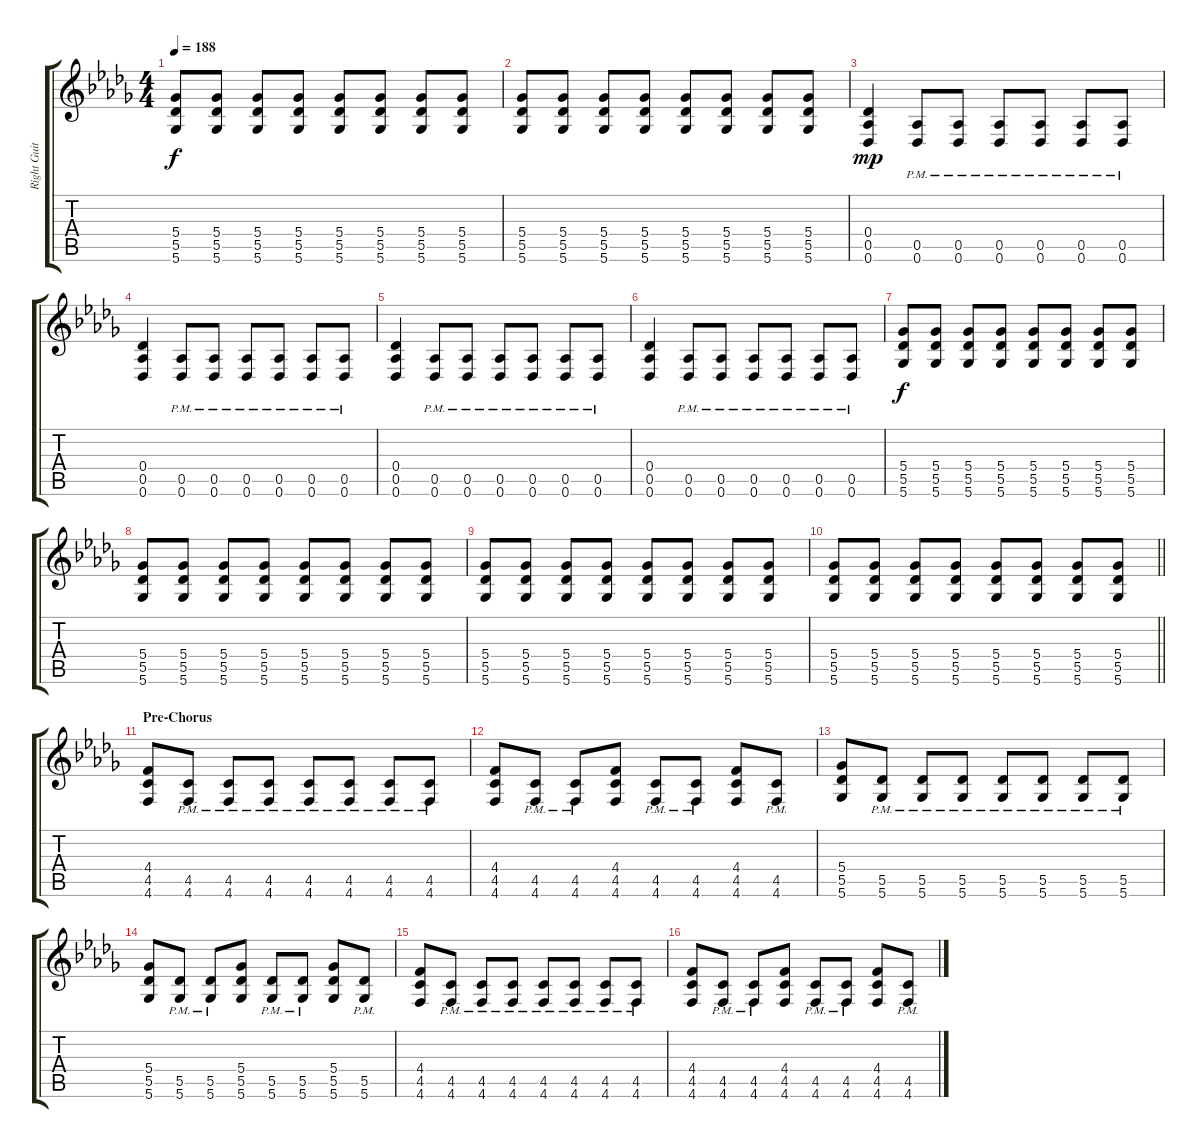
\track ("Right Guitar" "Right Guit") {instrument overdrivenguitar}
\staff {score tabs}
\tuning (Eb4 Bb3 Gb3 Db3 Ab2 Db2) {hide}
\ts (4 4)
\tempo 188
\clef g2
\ks db
(5.4 5.5 5.6).8{dy f} (5.4 5.5 5.6).8 (5.4 5.5 5.6).8 (5.4 5.5 5.6).8 (5.4 5.5 5.6).8 (5.4 5.5 5.6).8 (5.4 5.5 5.6).8 (5.4 5.5 5.6).8 |
(5.4 5.5 5.6).8 (5.4 5.5 5.6).8 (5.4 5.5 5.6).8 (5.4 5.5 5.6).8 (5.4 5.5 5.6).8 (5.4 5.5 5.6).8 (5.4 5.5 5.6).8 (5.4 5.5 5.6).8 |
(0.4 0.5 0.6).4{dy mp} (0.5{pm} 0.6{pm}).8 (0.5{pm} 0.6{pm}).8 (0.5{pm} 0.6{pm}).8 (0.5{pm} 0.6{pm}).8 (0.5{pm} 0.6{pm}).8 (0.5{pm} 0.6{pm}).8 |
(0.4 0.5 0.6).4 (0.5{pm} 0.6{pm}).8 (0.5{pm} 0.6{pm}).8 (0.5{pm} 0.6{pm}).8 (0.5{pm} 0.6{pm}).8 (0.5{pm} 0.6{pm}).8 (0.5{pm} 0.6{pm}).8 |
(0.4 0.5 0.6).4 (0.5{pm} 0.6{pm}).8 (0.5{pm} 0.6{pm}).8 (0.5{pm} 0.6{pm}).8 (0.5{pm} 0.6{pm}).8 (0.5{pm} 0.6{pm}).8 (0.5{pm} 0.6{pm}).8 |
(0.4 0.5 0.6).4 (0.5{pm} 0.6{pm}).8 (0.5{pm} 0.6{pm}).8 (0.5{pm} 0.6{pm}).8 (0.5{pm} 0.6{pm}).8 (0.5{pm} 0.6{pm}).8 (0.5{pm} 0.6{pm}).8 |
(5.4 5.5 5.6).8{dy f} (5.4 5.5 5.6).8 (5.4 5.5 5.6).8 (5.4 5.5 5.6).8 (5.4 5.5 5.6).8 (5.4 5.5 5.6).8 (5.4 5.5 5.6).8 (5.4 5.5 5.6).8 |
(5.4 5.5 5.6).8 (5.4 5.5 5.6).8 (5.4 5.5 5.6).8 (5.4 5.5 5.6).8 (5.4 5.5 5.6).8 (5.4 5.5 5.6).8 (5.4 5.5 5.6).8 (5.4 5.5 5.6).8 |
(5.4 5.5 5.6).8 (5.4 5.5 5.6).8 (5.4 5.5 5.6).8 (5.4 5.5 5.6).8 (5.4 5.5 5.6).8 (5.4 5.5 5.6).8 (5.4 5.5 5.6).8 (5.4 5.5 5.6).8 |
\barLineRight lightlight
(5.4 5.5 5.6).8 (5.4 5.5 5.6).8 (5.4 5.5 5.6).8 (5.4 5.5 5.6).8 (5.4 5.5 5.6).8 (5.4 5.5 5.6).8 (5.4 5.5 5.6).8 (5.4 5.5 5.6).8 |
\section ("" "Pre-Chorus")
(4.4 4.5 4.6).8 (4.5{pm} 4.6{pm}).8 (4.5{pm} 4.6{pm}).8 (4.5{pm} 4.6{pm}).8 (4.5{pm} 4.6{pm}).8 (4.5{pm} 4.6{pm}).8 (4.5{pm} 4.6{pm}).8 (4.5{pm} 4.6{pm}).8 |
(4.4 4.5 4.6).8 (4.5{pm} 4.6{pm}).8 (4.5{pm} 4.6{pm}).8 (4.4 4.5 4.6).8 (4.5{pm} 4.6{pm}).8 (4.5{pm} 4.6{pm}).8 (4.4 4.5 4.6).8 (4.5{pm} 4.6{pm}).8 |
(5.4 5.5 5.6).8 (5.5{pm} 5.6{pm}).8 (5.5{pm} 5.6{pm}).8 (5.5{pm} 5.6{pm}).8 (5.5{pm} 5.6{pm}).8 (5.5{pm} 5.6{pm}).8 (5.5{pm} 5.6{pm}).8 (5.5{pm} 5.6{pm}).8 |
(5.4 5.5 5.6).8 (5.5{pm} 5.6{pm}).8 (5.5{pm} 5.6{pm}).8 (5.4 5.5 5.6).8 (5.5{pm} 5.6{pm}).8 (5.5{pm} 5.6{pm}).8 (5.4 5.5 5.6).8 (5.5{pm} 5.6{pm}).8 |
(4.4 4.5 4.6).8 (4.5{pm} 4.6{pm}).8 (4.5{pm} 4.6{pm}).8 (4.5{pm} 4.6{pm}).8 (4.5{pm} 4.6{pm}).8 (4.5{pm} 4.6{pm}).8 (4.5{pm} 4.6{pm}).8 (4.5{pm} 4.6{pm}).8 |
(4.4 4.5 4.6).8 (4.5{pm} 4.6{pm}).8 (4.5{pm} 4.6{pm}).8 (4.4 4.5 4.6).8 (4.5{pm} 4.6{pm}).8 (4.5{pm} 4.6{pm}).8 (4.4 4.5 4.6).8 (4.5{pm} 4.6{pm}).8
